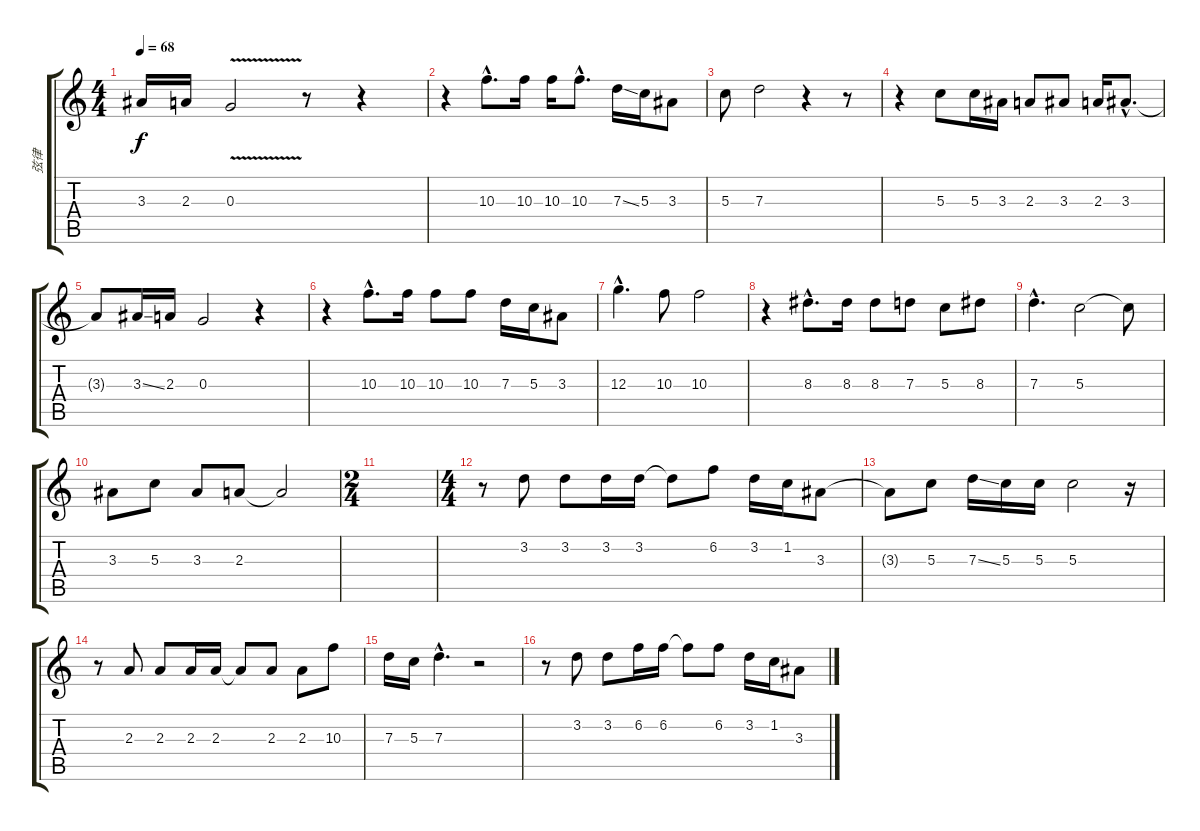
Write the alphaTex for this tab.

\track ("弦律" "弦律") {instrument acousticguitarsteel}
\staff {score tabs}
\tuning (E4 B3 G3 D3 A2 E2) {hide}
\ts (4 4)
\tempo 68
\clef g2
\ks c
3.3.16{dy f} 2.3.16 0.3{v}.2 r.8 r.4 |
r.4 10.3{hac}.8{d} 10.3.16 10.3.16 10.3{hac}.8{d} 7.3{ss}.16 5.3.16 3.3.8 |
5.3.8 7.3.2 r.4 r.8 |
r.4 5.3.8 5.3.16 3.3.16 2.3.8 3.3.8 2.3.16 3.3{hac}.8{d} |
3.3{t}.8 3.3{ss}.16 2.3.16 0.3.2 r.4 |
r.4 10.3{hac}.8{d} 10.3.16 10.3.8 10.3.8 7.3.16 5.3.16 3.3.8 |
12.3{hac}.4{d} 10.3.8 10.3.2 |
r.4 8.3{hac}.8{d} 8.3.16 8.3.8 7.3.8 5.3.8 8.3.8 |
7.3{hac}.4{d} 5.3.2 5.3{t}.8 |
3.3.8 5.3.8 3.3.8 2.3.8 2.3{t}.2 |
\ts (2 4)
|
\ts (4 4)
r.8 3.2.8 3.2.8 3.2.16 3.2.16 3.2{t}.8 6.2.8 3.2.16 1.2.16 3.3.8 |
3.3{t}.8 5.3.8 7.3{ss}.16 5.3.16 5.3.16 5.3.2 r.16 |
r.8 2.3.8 2.3.8 2.3.16 2.3.16 2.3{t}.8 2.3.8 2.3.8 10.3.8 |
7.3.16 5.3.16 7.3{hac}.4{d} r.2 |
r.8 3.2.8 3.2.8 6.2.16 6.2.16 6.2{t}.8 6.2.8 3.2.16 1.2.16 3.3.8
